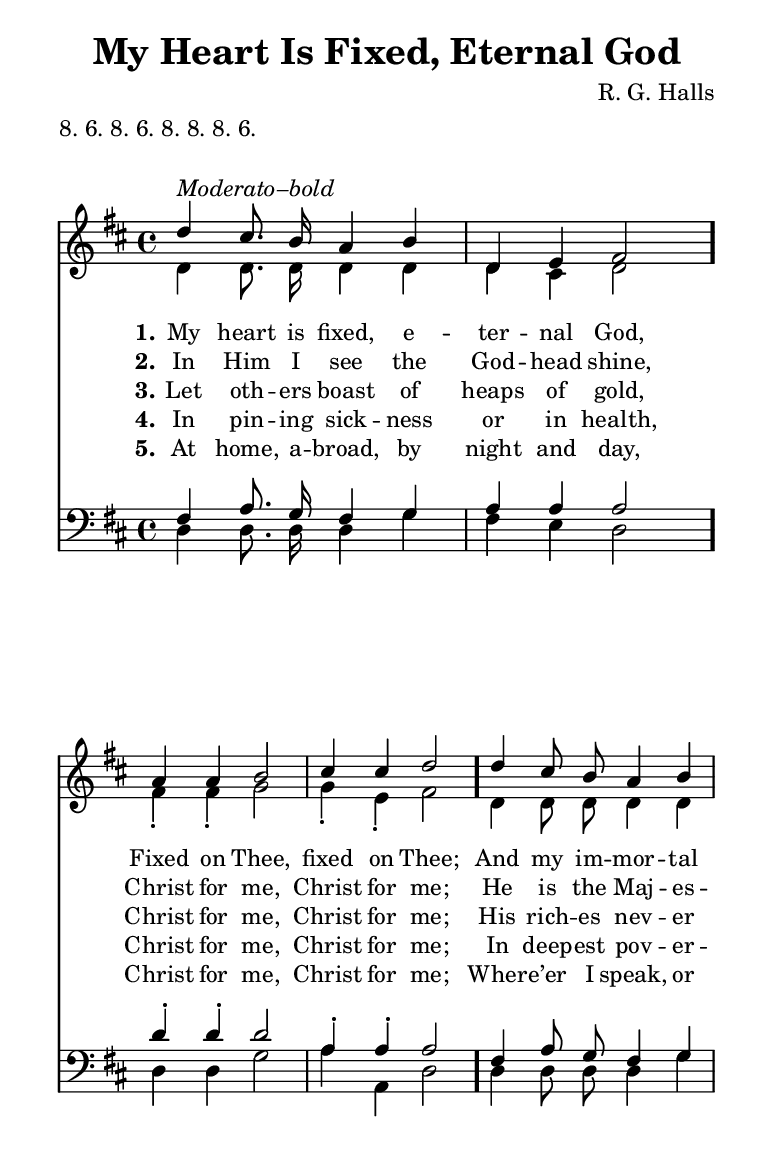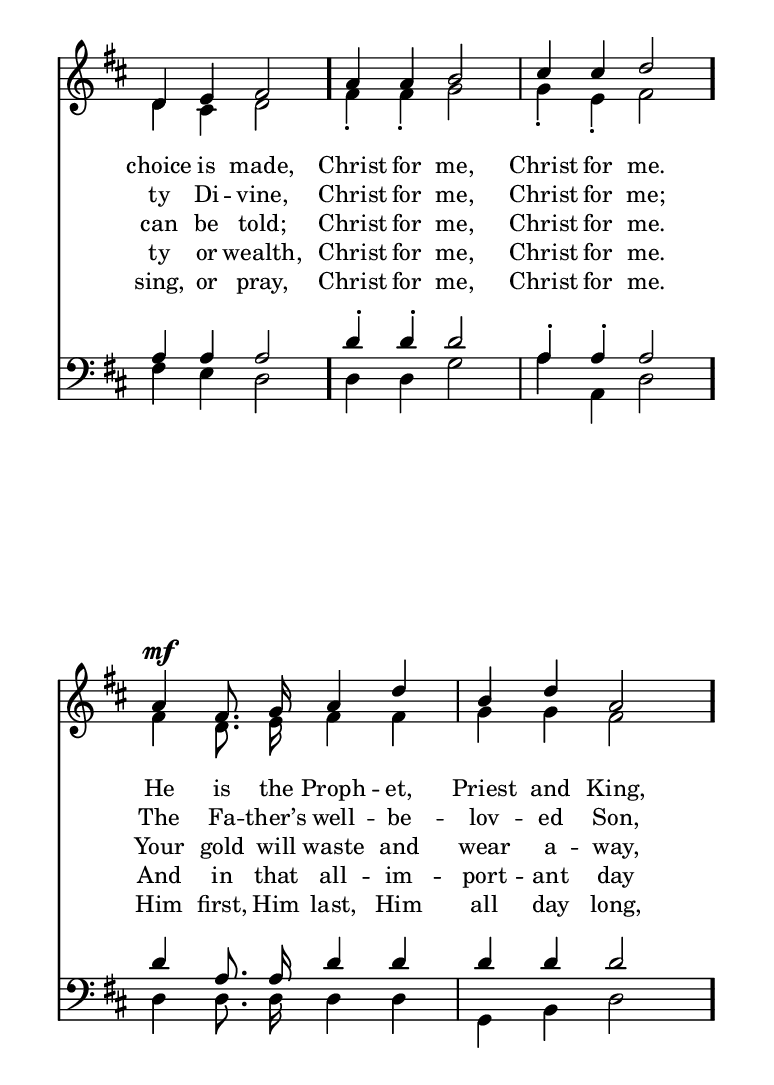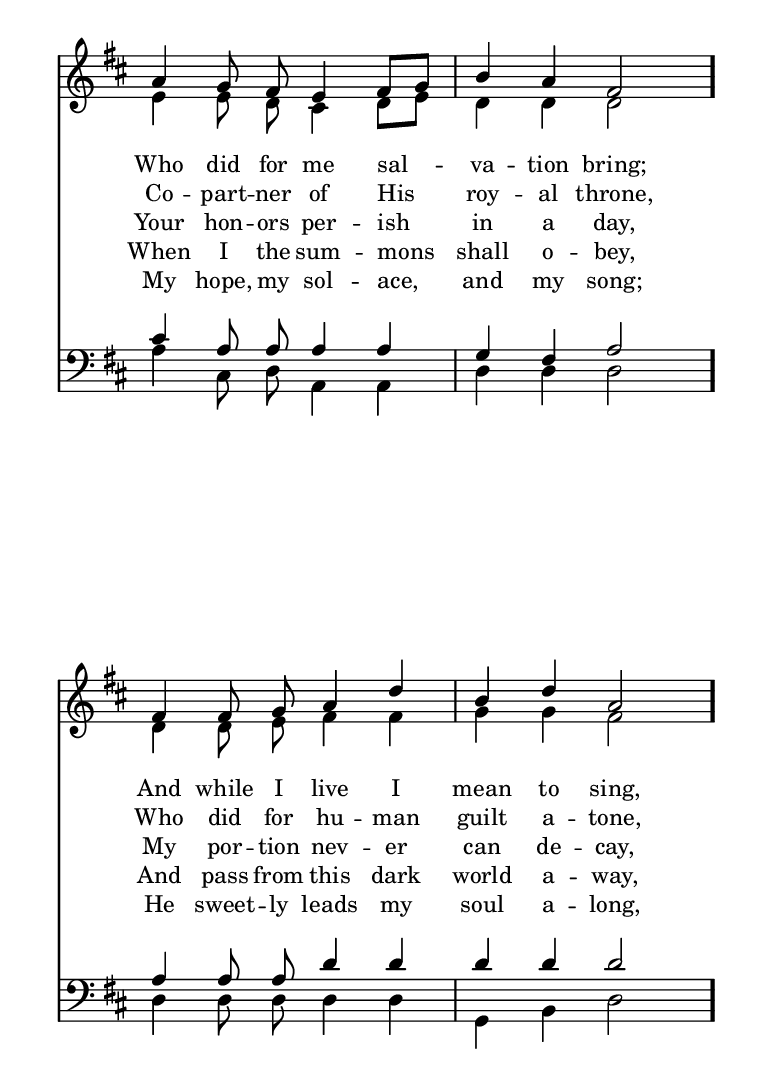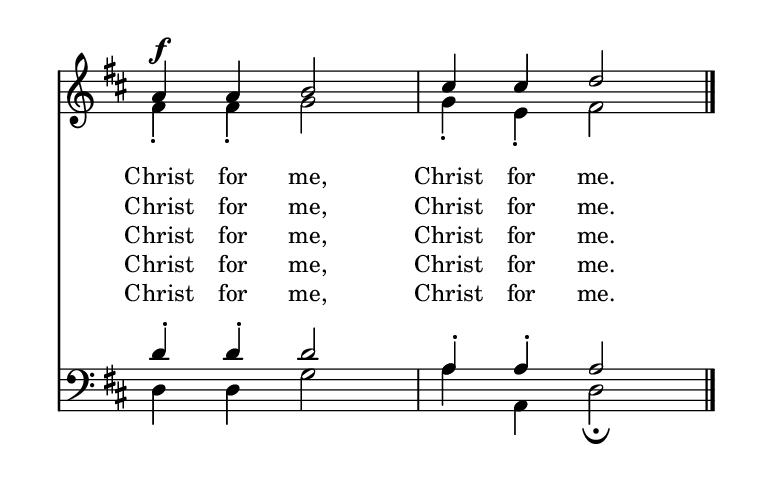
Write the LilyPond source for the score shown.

\include "common/global.ily"
\paper {
  \include "common/paper.ily"
}

\header{
  hymnnumber = "243"
  title = "My Heart Is Fixed, Eternal God"
  tunename = "Christ For Me"
  meter = "8. 6. 8. 6. 8. 8. 8. 6."
  poet = ""
  composer = "R. G. Halls"
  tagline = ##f
}

ta = { \tempo 4=80 }
tb = { \tempo 4=40 }

patternA = { \ta c4 c8. c16 c4 c | c c c2 }
patternB = { \ta c4 c4 c2 }
patternC = { \ta c4 c8 c c4 c | c4 c c2 }
patternD = { \ta c4 c8 c c4 c8[ c8] | c4 c c2 }
patternE = { \ta c4 c4 c2 | c4 c4 \tb c2\fermata }

global = {
  \include "common/overrides.ily"
  \override Staff.TimeSignature.style = #'()
  \time 4/4
  \override Score.MetronomeMark.transparent = ##t % hide all fermata changes too
  \ta
  \key d \major
  \autoBeamOff
}

notesSoprano = {
\global
\relative c'' {

  \changePitch \patternA { d^\markup{\italic{Moderato–bold}} cis b a b | d, e fis }
  \changePitch \patternB { a a b | cis cis d }
  \changePitch \patternC { d cis b a b | d, e fis }
  \changePitch \patternB { a a b | cis cis d }

  \changePitch \patternA { a^\mf fis g a d | b d a }
  \changePitch \patternD { a g fis e fis g | b a fis }
  \changePitch \patternC { fis fis g a d | b d a }
  \changePitch \patternB { a^\f a b | cis cis d }

  \bar "|."

}
}

notesAlto = {
\global
\relative e' {

  \changePitch \patternA { d d d d d | d cis d }
  \changePitch \patternB { fis\staccato fis\staccato g | g\staccato e\staccato fis }
  \changePitch \patternC { d d d d d | d cis d }
  \changePitch \patternB { fis\staccato fis\staccato g | g\staccato e\staccato fis }

  \changePitch \patternA { fis d e fis fis | g g fis }
  \changePitch \patternD { e e d cis d e | d d d }
  \changePitch \patternC { d d e fis fis | g g fis }
  \changePitch \patternB { fis\staccato fis\staccato g | g\staccato e\staccato fis }

}
}

notesTenor = {
\global
\relative a {

  \changePitch \patternA { fis a g fis g | a a a }
  \changePitch \patternB { d\staccato d\staccato d | a\staccato a\staccato a }
  \changePitch \patternC { fis a g fis g | a a a }
  \changePitch \patternB { d\staccato d\staccato d | a\staccato a\staccato a }

  \changePitch \patternA { d a a d d | d d d }
  \changePitch \patternC { cis a a a a | g fis a }
  \changePitch \patternC { a a a d d | d d d }
  \changePitch \patternB { d\staccato d\staccato d | a\staccato a\staccato a }

}
}

notesBass = {
\global
\relative f {

  \changePitch \patternA { d d d d g | fis e d }
  \changePitch \patternB { d d g | a a, d }
  \changePitch \patternC { d d d d g | fis e d }
  \changePitch \patternB { d d g | a a, d }

  \changePitch \patternA { d d d d d | g, b d }
  \changePitch \patternC { a' cis, d a a | d d d }
  \changePitch \patternC { d d d d d | g, b d }
  \changePitch \patternE { d d g | a a, d }

}
}

wordsA = \lyricmode {
\set stanza = "1."

My heart is fixed, e -- ter -- nal God, \bar "."
Fixed on Thee, fixed on Thee; \bar "."
And my im -- mor -- tal choice is made, \bar "."
Christ for me, Christ for me. \bar "."
He is the Proph -- et, Priest and King, \bar "."
Who did for me sal -- va -- tion bring; \bar "."
And while I live I mean to sing, \bar "."
Christ for me, Christ for me. \bar "."

}

wordsB = \lyricmode {
\set stanza = "2."

In Him I see the God -- head shine,
Christ for me, Christ for me;
He is the Maj -- es -- ty Di -- vine,
Christ for me, Christ for me;
The Fa -- ther’s well -- be -- lov -- ed Son,
Co -- part -- ner of His roy -- al throne,
Who did for hu -- man guilt a -- tone,
Christ for me, Christ for me.

}

wordsC = \lyricmode {
\set stanza = "3."

Let oth -- ers boast of heaps of gold,
Christ for me, Christ for me;
His rich -- es nev -- er can be told;
Christ for me, Christ for me.
Your gold will waste and wear a -- way,
Your hon -- ors per -- ish in a day,
My por -- tion nev -- er can de -- cay,
Christ for me, Christ for me.

}

wordsD = \lyricmode {
\set stanza = "4."

In pin -- ing sick -- ness or in health,
Christ for me, Christ for me;
In deep -- est pov -- er -- ty or wealth,
Christ for me, Christ for me.
And in that all -- im -- port -- ant day
When I the sum -- mons shall o -- bey,
And pass from this dark world a -- way,
Christ for me, Christ for me.

}

wordsE = \lyricmode {
\set stanza = "5."

At home, a -- broad, by night and day,
Christ for me, Christ for me;
Wher -- e’er I speak, or sing, or pray,
Christ for me, Christ for me.
Him first, Him last, Him all day long,
My hope, my sol -- ace, and my song;
He sweet -- ly leads my soul a -- long,
Christ for me, Christ for me.

}

\score {
  \context ChoirStaff <<
    \context Staff = upper <<
      \set ChoirStaff.systemStartDelimiter = #'SystemStartBar
      \context Voice  = sopranos { \voiceOne << \notesSoprano >> }
      \context Voice  = altos { \voiceTwo << \notesAlto >> }
      \context Lyrics = one   \lyricsto sopranos \wordsA
      \context Lyrics = two   \lyricsto sopranos \wordsB
      \context Lyrics = three \lyricsto sopranos \wordsC
      \context Lyrics = four  \lyricsto sopranos \wordsD
      \context Lyrics = five  \lyricsto sopranos \wordsE
    >>
    \context Staff = men <<
      \clef bass
      \context Voice  = tenors { \voiceOne << \notesTenor >> }
      \context Voice  = basses { \voiceTwo << \notesBass >> }
    >>
  >>
  \layout {
    \include "common/layout.ily"
  }
  \midi{
    \include "common/midi.ily"
  }
}

\version "2.18.2"  % necessary for upgrading to future LilyPond versions.

% vi:set et ts=2 sw=2 ai nocindent syntax=lilypond:
